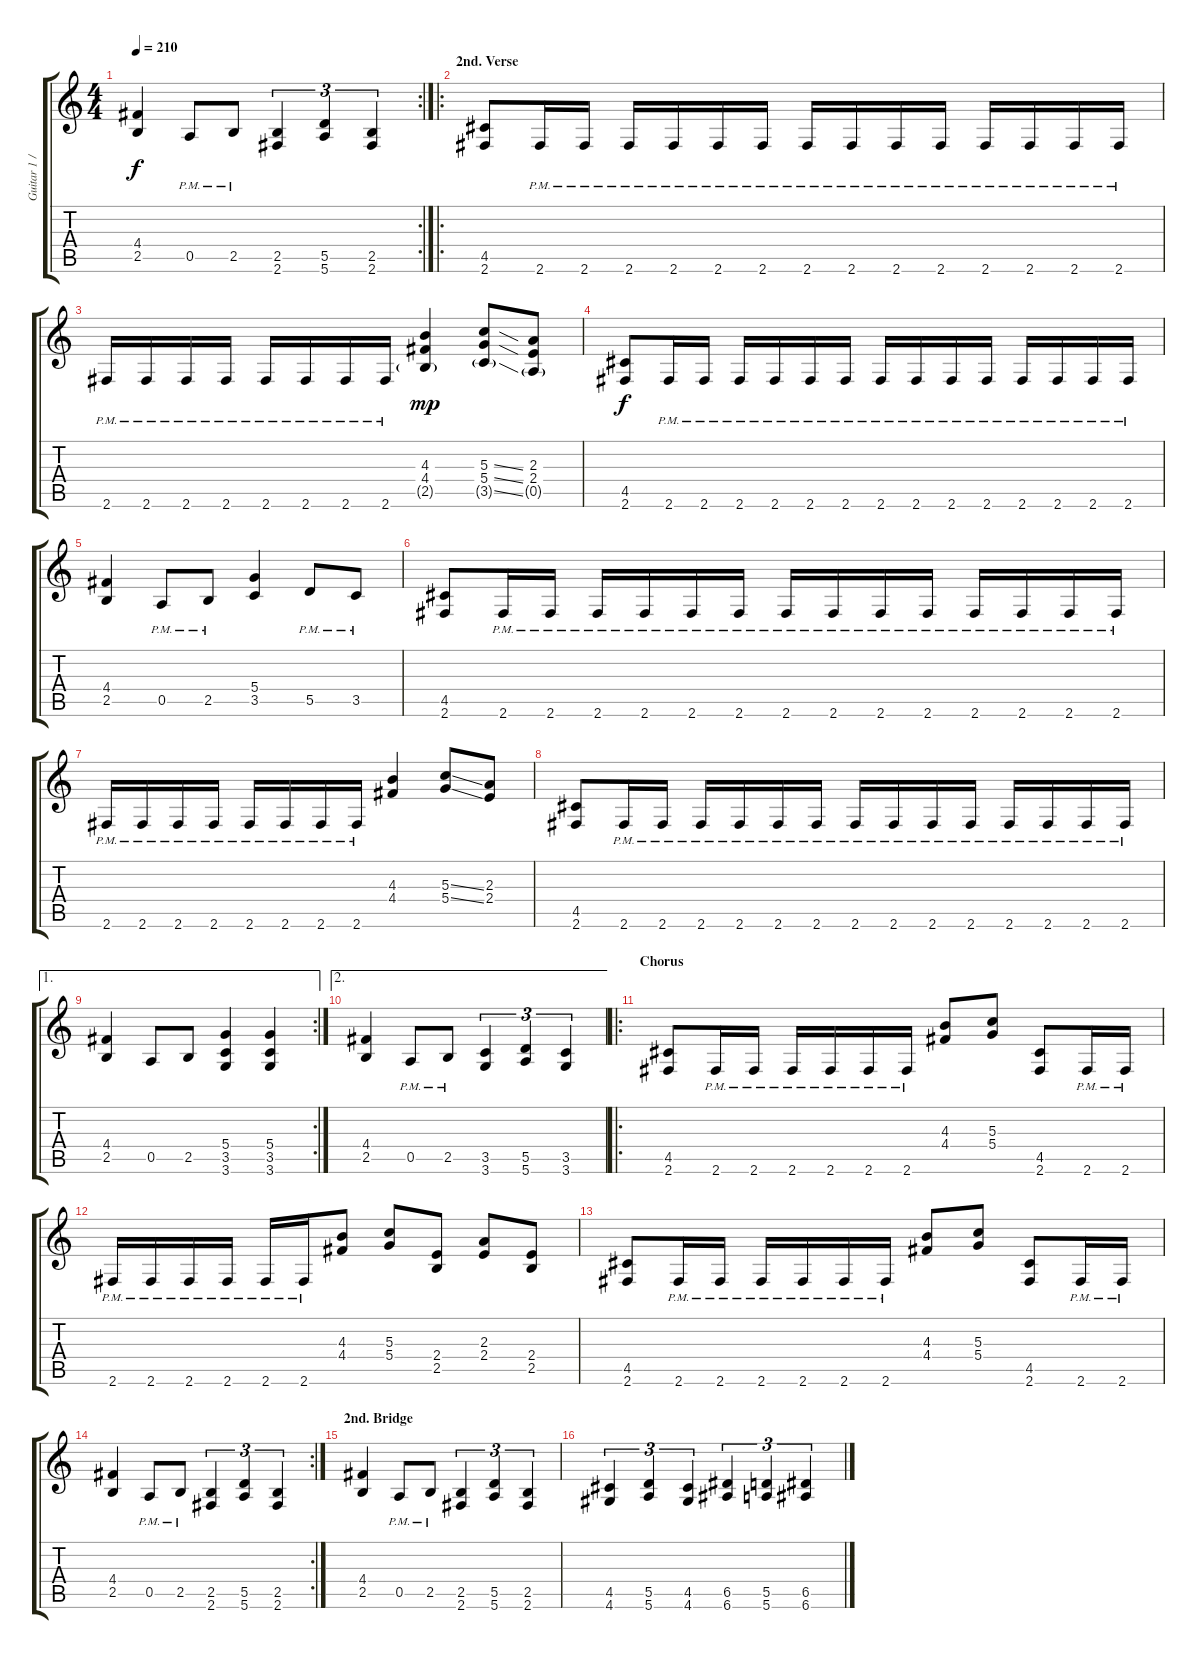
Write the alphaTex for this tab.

\track ("Guitar 1 / Eric Peterson" "Guitar 1 /") {instrument distortionguitar}
\staff {score tabs}
\tuning (E4 B3 G3 D3 A2 E2) {hide}
\rc 2
\ts (4 4)
\tempo 210
\clef g2
\ks c
(4.4 2.5).4{dy f} 0.5{pm}.8 2.5{pm}.8 (2.5 2.6).4{tu (3 2)} (5.5 5.6).4{tu (3 2)} (2.5 2.6).4{tu (3 2)} |
\ro
\section ("" "2nd. Verse")
(4.5 2.6).8 2.6{pm}.16 2.6{pm}.16 2.6{pm}.16 2.6{pm}.16 2.6{pm}.16 2.6{pm}.16 2.6{pm}.16 2.6{pm}.16 2.6{pm}.16 2.6{pm}.16 2.6{pm}.16 2.6{pm}.16 2.6{pm}.16 2.6{pm}.16 |
2.6{pm}.16 2.6{pm}.16 2.6{pm}.16 2.6{pm}.16 2.6{pm}.16 2.6{pm}.16 2.6{pm}.16 2.6{pm}.16 (4.3 4.4 2.5{g}).4{dy mp} (5.3{ss} 5.4{ss} 3.5{ss g}).8 (2.3 2.4 0.5{g}).8 |
(4.5 2.6).8{dy f} 2.6{pm}.16 2.6{pm}.16 2.6{pm}.16 2.6{pm}.16 2.6{pm}.16 2.6{pm}.16 2.6{pm}.16 2.6{pm}.16 2.6{pm}.16 2.6{pm}.16 2.6{pm}.16 2.6{pm}.16 2.6{pm}.16 2.6{pm}.16 |
(4.4 2.5).4 0.5{pm}.8 2.5{pm}.8 (5.4 3.5).4 5.5{pm}.8 3.5{pm}.8 |
(4.5 2.6).8 2.6{pm}.16 2.6{pm}.16 2.6{pm}.16 2.6{pm}.16 2.6{pm}.16 2.6{pm}.16 2.6{pm}.16 2.6{pm}.16 2.6{pm}.16 2.6{pm}.16 2.6{pm}.16 2.6{pm}.16 2.6{pm}.16 2.6{pm}.16 |
2.6{pm}.16 2.6{pm}.16 2.6{pm}.16 2.6{pm}.16 2.6{pm}.16 2.6{pm}.16 2.6{pm}.16 2.6{pm}.16 (4.3 4.4).4 (5.3{ss} 5.4{ss}).8 (2.3 2.4).8 |
(4.5 2.6).8 2.6{pm}.16 2.6{pm}.16 2.6{pm}.16 2.6{pm}.16 2.6{pm}.16 2.6{pm}.16 2.6{pm}.16 2.6{pm}.16 2.6{pm}.16 2.6{pm}.16 2.6{pm}.16 2.6{pm}.16 2.6{pm}.16 2.6{pm}.16 |
\ae 1
\rc 2
(4.4 2.5).4 0.5.8 2.5.8 (5.4 3.5 3.6).4 (5.4 3.5 3.6).4 |
\ae 2
(4.4 2.5).4 0.5{pm}.8 2.5{pm}.8 (3.5 3.6).4{tu (3 2)} (5.5 5.6).4{tu (3 2)} (3.5 3.6).4{tu (3 2)} |
\ro
\section ("" "Chorus")
(4.5 2.6).8 2.6{pm}.16 2.6{pm}.16 2.6{pm}.16 2.6{pm}.16 2.6{pm}.16 2.6{pm}.16 (4.3 4.4).8 (5.3 5.4).8 (4.5 2.6).8 2.6{pm}.16 2.6{pm}.16 |
2.6{pm}.16 2.6{pm}.16 2.6{pm}.16 2.6{pm}.16 2.6{pm}.16 2.6{pm}.16 (4.3 4.4).8 (5.3 5.4).8 (2.4 2.5).8 (2.3 2.4).8 (2.4 2.5).8 |
(4.5 2.6).8 2.6{pm}.16 2.6{pm}.16 2.6{pm}.16 2.6{pm}.16 2.6{pm}.16 2.6{pm}.16 (4.3 4.4).8 (5.3 5.4).8 (4.5 2.6).8 2.6{pm}.16 2.6{pm}.16 |
\rc 2
(4.4 2.5).4 0.5{pm}.8 2.5{pm}.8 (2.5 2.6).4{tu (3 2)} (5.5 5.6).4{tu (3 2)} (2.5 2.6).4{tu (3 2)} |
\section ("" "2nd. Bridge")
(4.4 2.5).4 0.5{pm}.8 2.5{pm}.8 (2.5 2.6).4{tu (3 2)} (5.5 5.6).4{tu (3 2)} (2.5 2.6).4{tu (3 2)} |
(4.5 4.6).4{tu (3 2)} (5.5 5.6).4{tu (3 2)} (4.5 4.6).4{tu (3 2)} (6.5 6.6).4{tu (3 2)} (5.5 5.6).4{tu (3 2)} (6.5 6.6).4{tu (3 2)}
